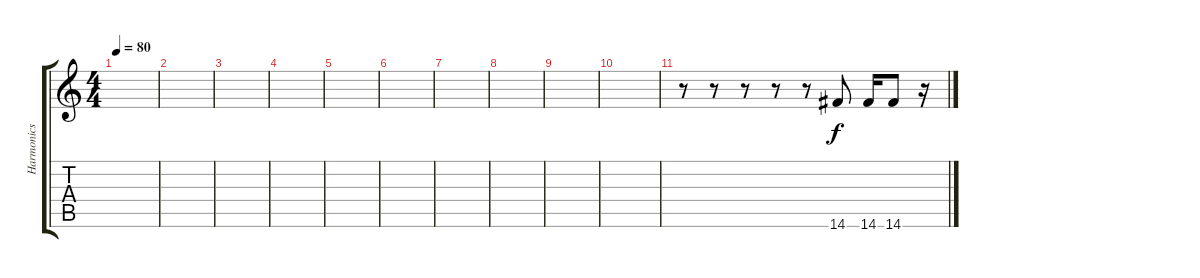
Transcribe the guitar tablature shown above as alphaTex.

\track ("Harmonics" "Harmonics") {instrument guitarharmonics}
\staff {score tabs}
\tuning (E4 B3 G3 D3 A2 E2) {hide}
\ts (4 4)
\tempo 80
\clef g2
\ks c
|
|
|
|
|
|
|
|
|
|
r.8 r.8 r.8 r.8 r.8 14.6.8 14.6.16 14.6.8 r.16
